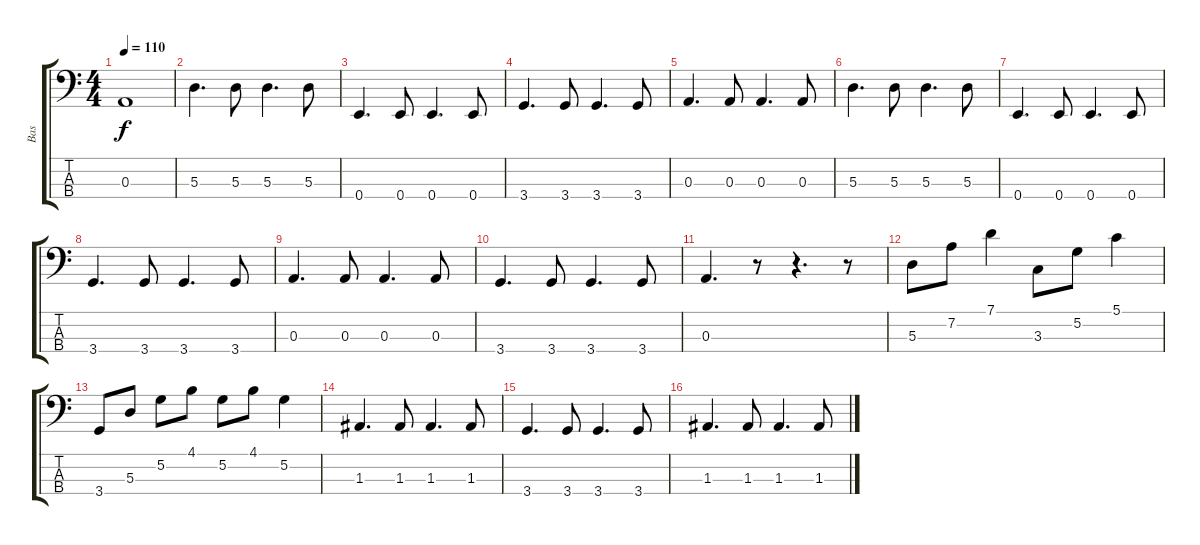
\track ("Bas" "Bas") {instrument electricbassfinger}
\staff {score tabs}
\tuning (G2 D2 A1 E1) {hide}
\ts (4 4)
\tempo 110
\clef f4
\ks c
0.3.1{dy f} |
5.3.4{d} 5.3.8 5.3.4{d} 5.3.8 |
0.4.4{d} 0.4.8 0.4.4{d} 0.4.8 |
3.4.4{d} 3.4.8 3.4.4{d} 3.4.8 |
0.3.4{d} 0.3.8 0.3.4{d} 0.3.8 |
5.3.4{d} 5.3.8 5.3.4{d} 5.3.8 |
0.4.4{d} 0.4.8 0.4.4{d} 0.4.8 |
3.4.4{d} 3.4.8 3.4.4{d} 3.4.8 |
0.3.4{d} 0.3.8 0.3.4{d} 0.3.8 |
3.4.4{d} 3.4.8 3.4.4{d} 3.4.8 |
0.3.4{d} r.8 r.4{d} r.8 |
5.3.8 7.2.8 7.1.4 3.3.8 5.2.8 5.1.4 |
3.4.8 5.3.8 5.2.8 4.1.8 5.2.8 4.1.8 5.2.4 |
1.3.4{d} 1.3.8 1.3.4{d} 1.3.8 |
3.4.4{d} 3.4.8 3.4.4{d} 3.4.8 |
1.3.4{d} 1.3.8 1.3.4{d} 1.3.8
